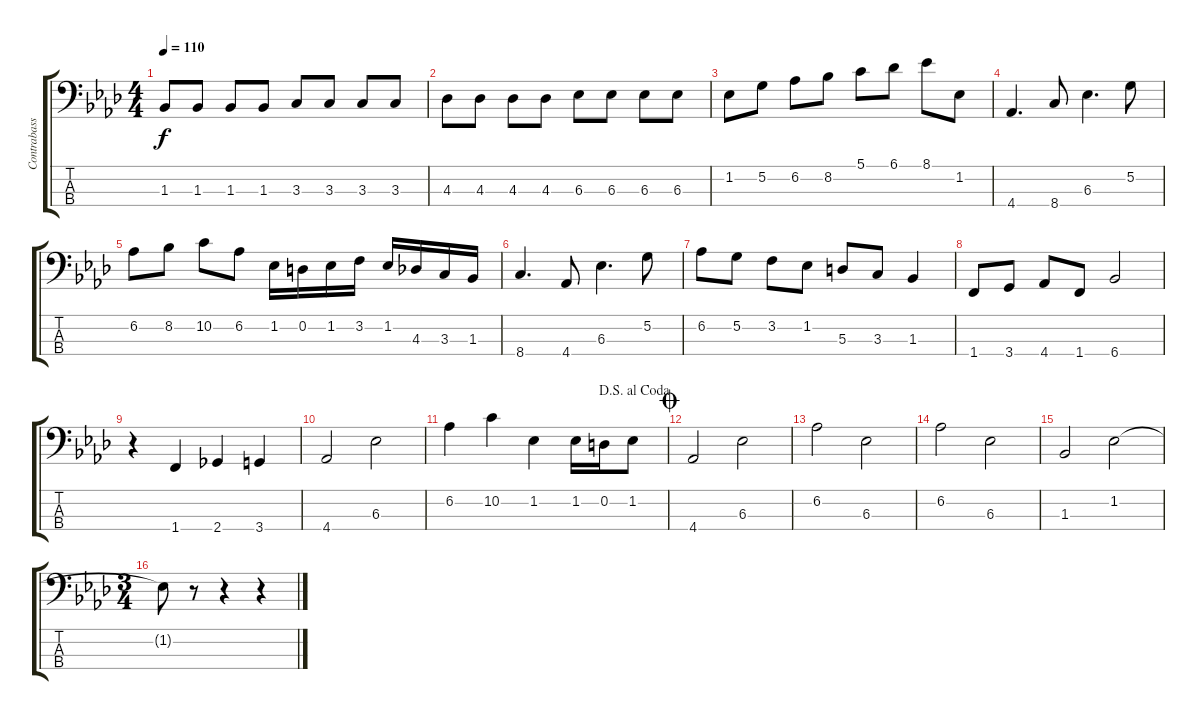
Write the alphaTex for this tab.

\track ("Contrabass" "Contrabass") {instrument contrabass}
\staff {score tabs}
\tuning (G2 D2 A1 E1) {hide}
\ts (4 4)
\tempo 110
\clef f4
\ks ab
1.3.8{dy f} 1.3.8 1.3.8 1.3.8 3.3.8 3.3.8 3.3.8 3.3.8 |
4.3.8 4.3.8 4.3.8 4.3.8 6.3.8 6.3.8 6.3.8 6.3.8 |
1.2.8 5.2.8 6.2.8 8.2.8 5.1.8 6.1.8 8.1.8 1.2.8 |
4.4.4{d volume 16} 8.4.8 6.3.4{d} 5.2.8 |
6.2.8 8.2.8 10.2.8 6.2.8 1.2.16 0.2.16 1.2.16 3.2.16 1.2.16 4.3.16 3.3.16 1.3.16 |
8.4.4{d} 4.4.8 6.3.4{d} 5.2.8 |
6.2.8 5.2.8 3.2.8 1.2.8 5.3.8 3.3.8 1.3.4 |
1.4.8 3.4.8 4.4.8 1.4.8 6.4.2 |
r.4 1.4.4 2.4.4 3.4.4 |
4.4.2 6.3.2 |
\jump dalsegnoalcoda
6.2.4 10.2.4 1.2.4 1.2.16 0.2.16 1.2.8 |
\jump coda
4.4.2 6.3.2 |
6.2.2 6.3.2 |
6.2.2 6.3.2 |
1.3.2 1.2.2 |
\ts (3 4)
1.2{t}.8 r.8 r.4 r.4
